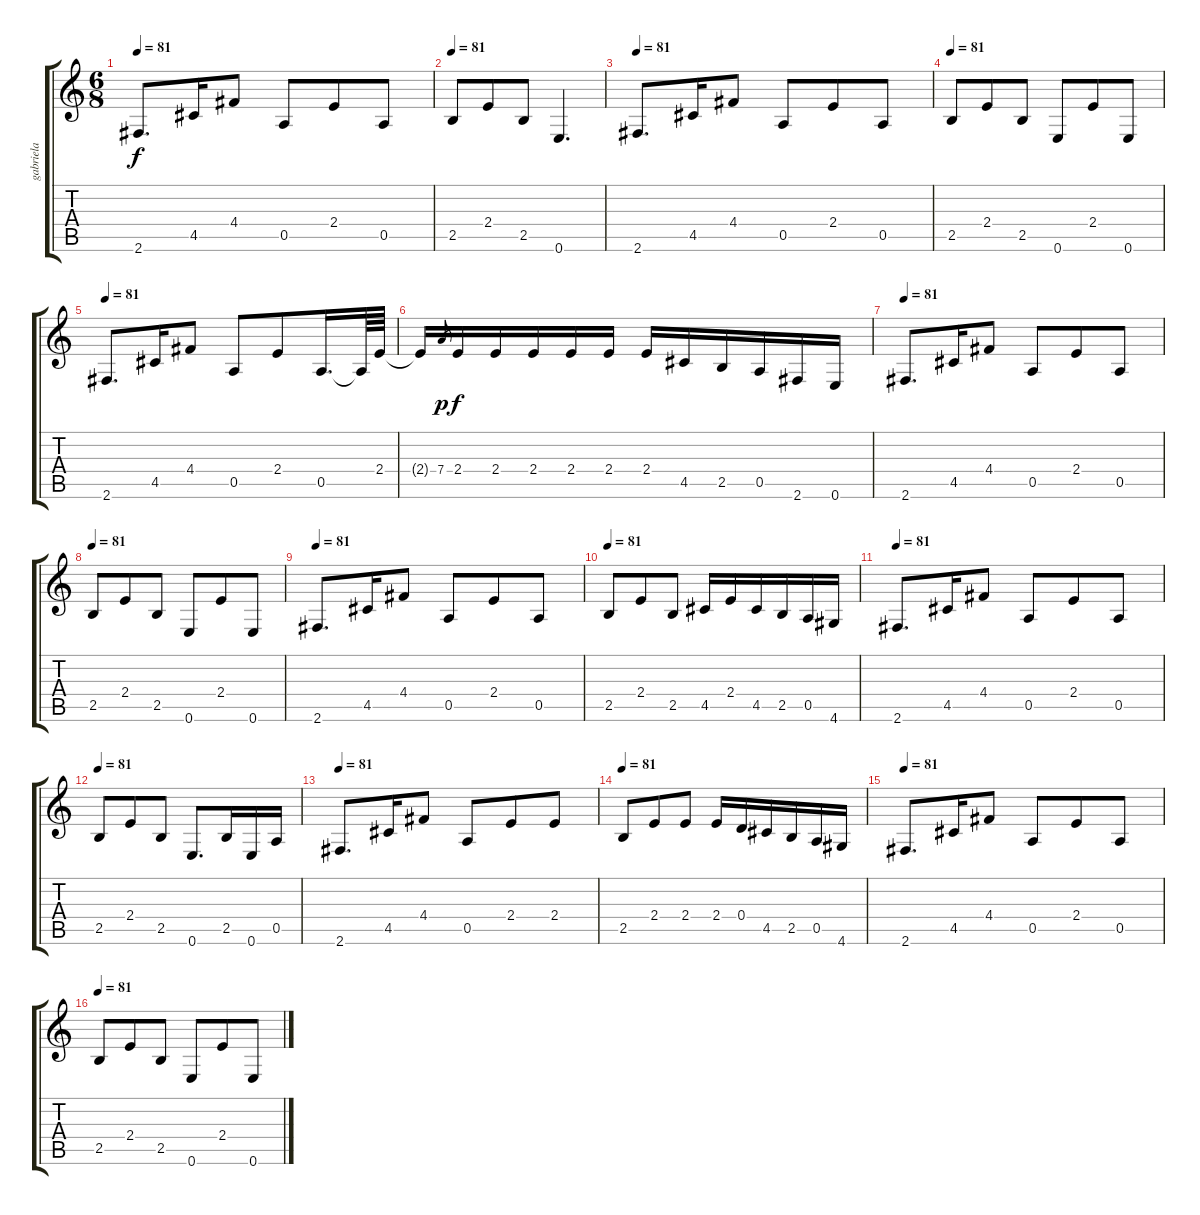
\track ("gabriela" "gabriela") {instrument acousticguitarnylon}
\staff {score tabs}
\tuning (E4 B3 G3 D3 A2 E2) {hide}
\ts (6 8)
\tempo 81
\clef g2
\ks c
2.6.8{d dy f} 4.5.16 4.4.8 0.5.8 2.4.8 0.5.8 |
\tempo 81
2.5.8 2.4.8 2.5.8 0.6.4{d} |
\tempo 81
2.6.8{d} 4.5.16 4.4.8 0.5.8 2.4.8 0.5.8 |
\tempo 81
2.5.8 2.4.8 2.5.8 0.6.8 2.4.8 0.6.8 |
\tempo 81
2.6.8{d} 4.5.16 4.4.8 0.5.8 2.4.8 0.5.16{d} 0.5{t}.64 2.4.64 |
2.4{t}.16 7.4.8{gr dy p} 2.4.16{dy f} 2.4.16 2.4.16 2.4.16 2.4.16 2.4.16 4.5.16 2.5.16 0.5.16 2.6.16 0.6.16 |
\tempo 81
2.6.8{d} 4.5.16 4.4.8 0.5.8 2.4.8 0.5.8 |
\tempo 81
2.5.8 2.4.8 2.5.8 0.6.8 2.4.8 0.6.8 |
\tempo 81
2.6.8{d} 4.5.16 4.4.8 0.5.8 2.4.8 0.5.8 |
\tempo 81
2.5.8 2.4.8 2.5.8 4.5.16 2.4.16 4.5.16 2.5.16 0.5.16 4.6.16 |
\tempo 81
2.6.8{d} 4.5.16 4.4.8 0.5.8 2.4.8 0.5.8 |
\tempo 81
2.5.8 2.4.8 2.5.8 0.6.8{d} 2.5.16 0.6.16 0.5.16 |
\tempo 81
2.6.8{d} 4.5.16 4.4.8 0.5.8 2.4.8 2.4.8 |
\tempo 81
2.5.8 2.4.8 2.4.8 2.4.16 0.4.16 4.5.16 2.5.16 0.5.16 4.6.16 |
\tempo 81
2.6.8{d} 4.5.16 4.4.8 0.5.8 2.4.8 0.5.8 |
\tempo 81
2.5.8 2.4.8 2.5.8 0.6.8 2.4.8 0.6.8
